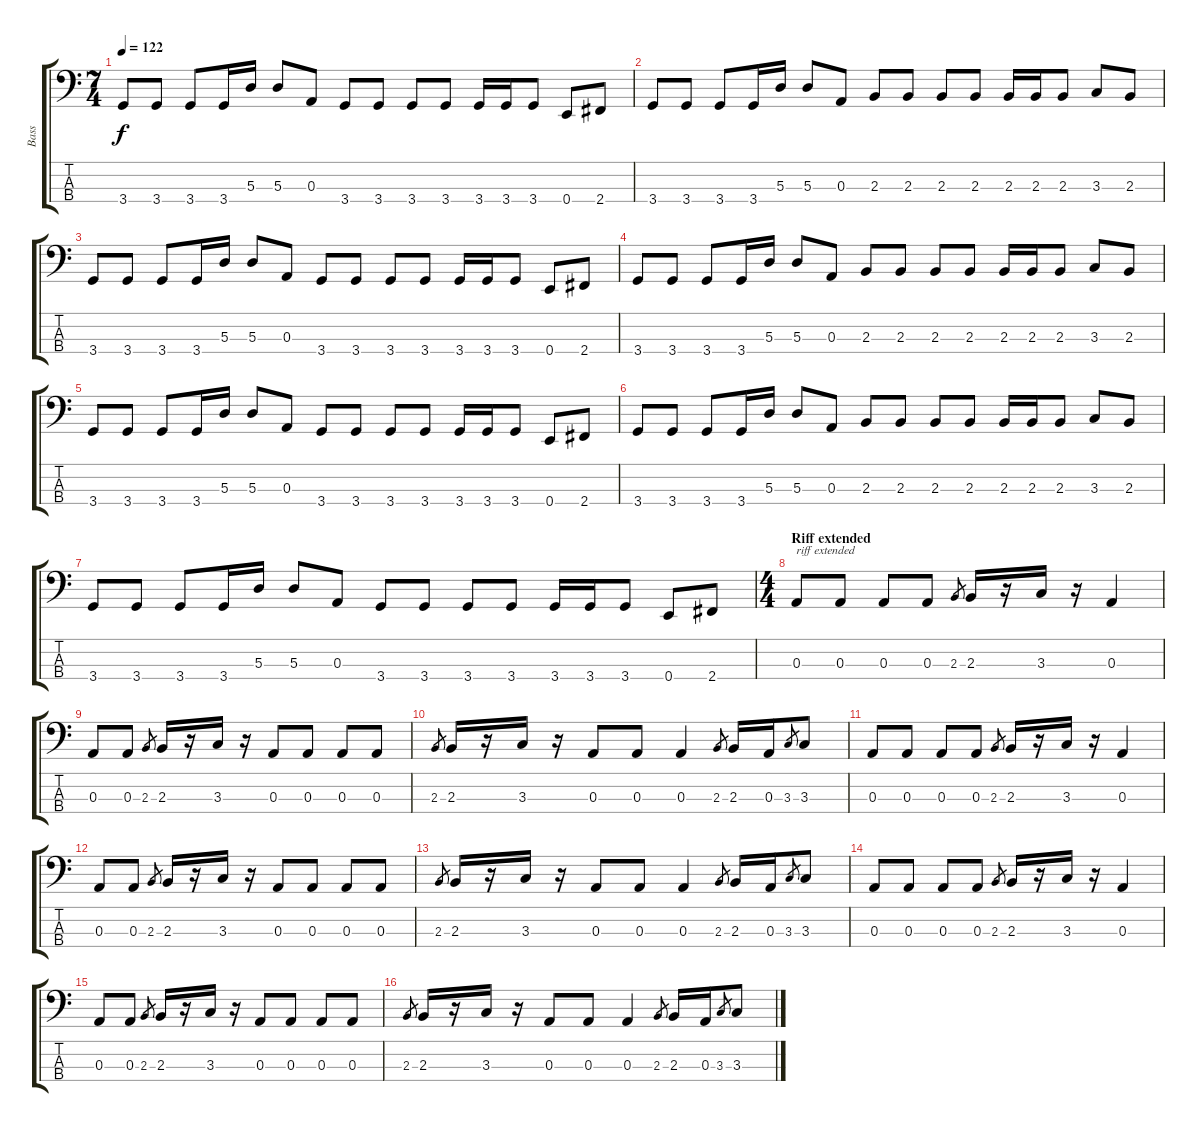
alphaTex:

\track ("Bass" "Bass") {instrument electricbassfinger}
\staff {score tabs}
\tuning (G2 D2 A1 E1) {hide}
\ts (7 4)
\tempo 122
\clef f4
\ks c
3.4.8{dy f} 3.4.8 3.4.8 3.4.16 5.3.16 5.3.8 0.3.8 3.4.8 3.4.8 3.4.8 3.4.8 3.4.16 3.4.16 3.4.8 0.4.8 2.4.8 |
3.4.8 3.4.8 3.4.8 3.4.16 5.3.16 5.3.8 0.3.8 2.3.8 2.3.8 2.3.8 2.3.8 2.3.16 2.3.16 2.3.8 3.3.8 2.3.8 |
3.4.8 3.4.8 3.4.8 3.4.16 5.3.16 5.3.8 0.3.8 3.4.8 3.4.8 3.4.8 3.4.8 3.4.16 3.4.16 3.4.8 0.4.8 2.4.8 |
3.4.8 3.4.8 3.4.8 3.4.16 5.3.16 5.3.8 0.3.8 2.3.8 2.3.8 2.3.8 2.3.8 2.3.16 2.3.16 2.3.8 3.3.8 2.3.8 |
3.4.8 3.4.8 3.4.8 3.4.16 5.3.16 5.3.8 0.3.8 3.4.8 3.4.8 3.4.8 3.4.8 3.4.16 3.4.16 3.4.8 0.4.8 2.4.8 |
3.4.8 3.4.8 3.4.8 3.4.16 5.3.16 5.3.8 0.3.8 2.3.8 2.3.8 2.3.8 2.3.8 2.3.16 2.3.16 2.3.8 3.3.8 2.3.8 |
3.4.8 3.4.8 3.4.8 3.4.16 5.3.16 5.3.8 0.3.8 3.4.8 3.4.8 3.4.8 3.4.8 3.4.16 3.4.16 3.4.8 0.4.8 2.4.8 |
\ts (4 4)
\section ("" "Riff extended")
0.3.8{txt "riff extended"} 0.3.8 0.3.8 0.3.8 2.3.8{gr} 2.3.16 r.16 3.3.16 r.16 0.3.4 |
0.3.8 0.3.8 2.3.8{gr} 2.3.16 r.16 3.3.16 r.16 0.3.8 0.3.8 0.3.8 0.3.8 |
2.3.8{gr} 2.3.16 r.16 3.3.16 r.16 0.3.8 0.3.8 0.3.4 2.3.8{gr} 2.3.16 0.3.16 3.3.8{gr} 3.3.8 |
0.3.8 0.3.8 0.3.8 0.3.8 2.3.8{gr} 2.3.16 r.16 3.3.16 r.16 0.3.4 |
0.3.8 0.3.8 2.3.8{gr} 2.3.16 r.16 3.3.16 r.16 0.3.8 0.3.8 0.3.8 0.3.8 |
2.3.8{gr} 2.3.16 r.16 3.3.16 r.16 0.3.8 0.3.8 0.3.4 2.3.8{gr} 2.3.16 0.3.16 3.3.8{gr} 3.3.8 |
0.3.8 0.3.8 0.3.8 0.3.8 2.3.8{gr} 2.3.16 r.16 3.3.16 r.16 0.3.4 |
0.3.8 0.3.8 2.3.8{gr} 2.3.16 r.16 3.3.16 r.16 0.3.8 0.3.8 0.3.8 0.3.8 |
2.3.8{gr} 2.3.16 r.16 3.3.16 r.16 0.3.8 0.3.8 0.3.4 2.3.8{gr} 2.3.16 0.3.16 3.3.8{gr} 3.3.8
